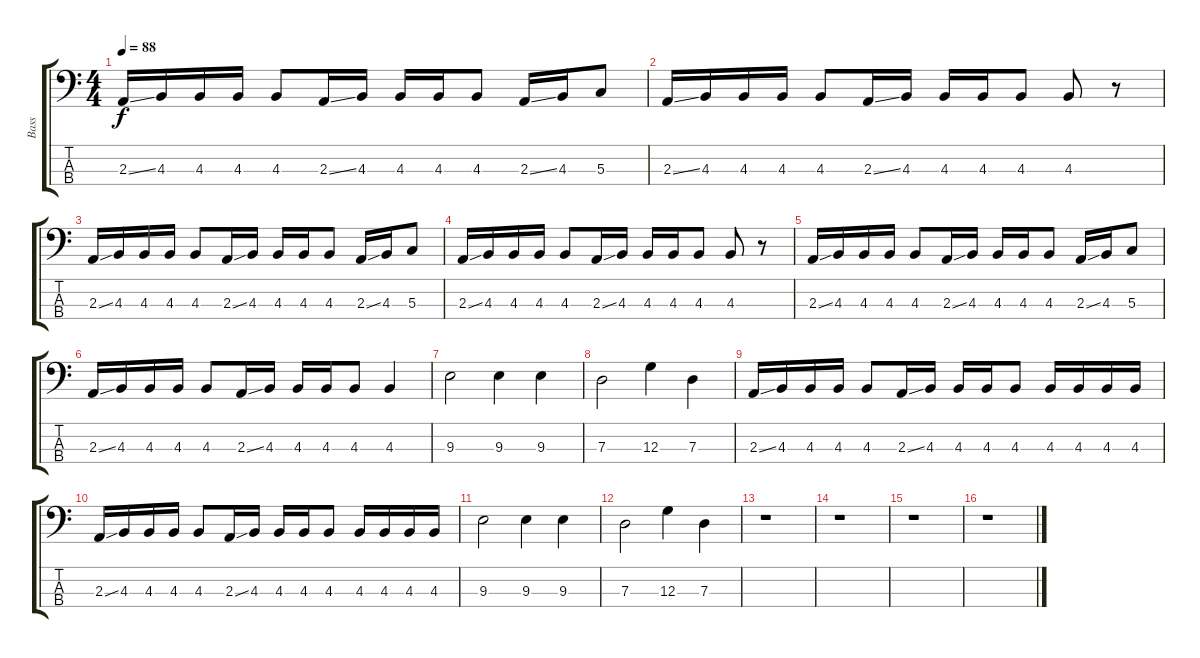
\track ("Bass" "Bass") {instrument electricbasspick}
\staff {score tabs}
\tuning (F2 C2 G1 C1) {hide}
\ts (4 4)
\tempo 88
\clef f4
\ks c
2.3{ss}.16{dy f} 4.3.16 4.3.16 4.3.16 4.3.8 2.3{ss}.16 4.3.16 4.3.16 4.3.16 4.3.8 2.3{ss}.16 4.3.16 5.3.8 |
2.3{ss}.16 4.3.16 4.3.16 4.3.16 4.3.8 2.3{ss}.16 4.3.16 4.3.16 4.3.16 4.3.8 4.3.8 r.8 |
2.3{ss}.16 4.3.16 4.3.16 4.3.16 4.3.8 2.3{ss}.16 4.3.16 4.3.16 4.3.16 4.3.8 2.3{ss}.16 4.3.16 5.3.8 |
2.3{ss}.16 4.3.16 4.3.16 4.3.16 4.3.8 2.3{ss}.16 4.3.16 4.3.16 4.3.16 4.3.8 4.3.8 r.8 |
2.3{ss}.16 4.3.16 4.3.16 4.3.16 4.3.8 2.3{ss}.16 4.3.16 4.3.16 4.3.16 4.3.8 2.3{ss}.16 4.3.16 5.3.8 |
2.3{ss}.16 4.3.16 4.3.16 4.3.16 4.3.8 2.3{ss}.16 4.3.16 4.3.16 4.3.16 4.3.8 4.3.4 |
9.3.2 9.3.4 9.3.4 |
7.3.2 12.3.4 7.3.4 |
2.3{ss}.16 4.3.16 4.3.16 4.3.16 4.3.8 2.3{ss}.16 4.3.16 4.3.16 4.3.16 4.3.8 4.3.16 4.3.16 4.3.16 4.3.16 |
2.3{ss}.16 4.3.16 4.3.16 4.3.16 4.3.8 2.3{ss}.16 4.3.16 4.3.16 4.3.16 4.3.8 4.3.16 4.3.16 4.3.16 4.3.16 |
9.3.2 9.3.4 9.3.4 |
7.3.2 12.3.4 7.3.4 |
r.1 |
r.1 |
r.1 |
r.1
